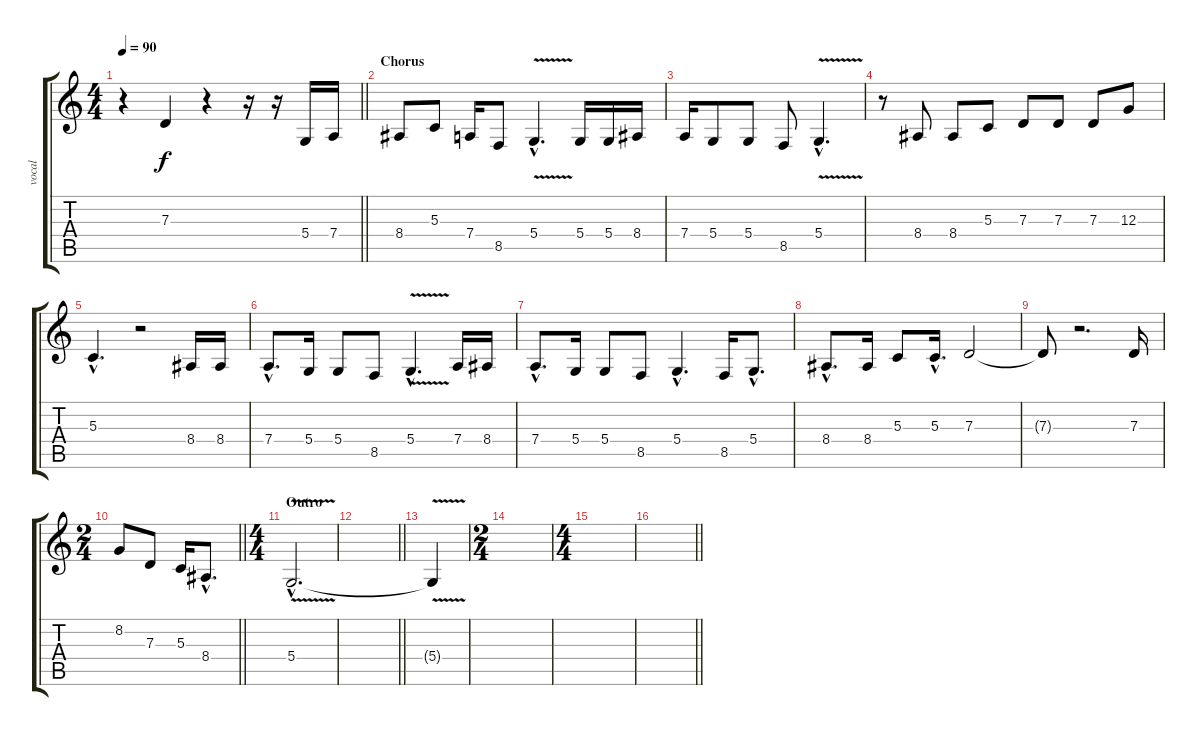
\track ("vocal" "vocal") {instrument lead6voice}
\staff {score tabs}
\tuning (E4 B3 G3 D3 A2 E2) {hide}
\ts (4 4)
\tempo 90
\clef g2
\barLineRight lightlight
\ks c
r.4{dy f} 7.3{t}.4 r.4 r.16 r.16 5.4.16 7.4.16 |
\section ("" "Chorus")
8.4.8 5.3.8 7.4.16 8.5.8 5.4{v hac}.4{d} 5.4.16 5.4.16 8.4.16 |
7.4.16 5.4.8 5.4.8 8.5.8 5.4{v hac}.4{d} |
r.8 8.4.8 8.4.8 5.3.8 7.3.8 7.3.8 7.3.8 12.3.8 |
5.3{hac}.4{d} r.2 8.4.16 8.4.16 |
7.4{hac}.8{d} 5.4.16 5.4.8 8.5.8 5.4{v hac}.4{d} 7.4.16 8.4.16 |
7.4{hac}.8{d} 5.4.16 5.4.8 8.5.8 5.4{hac}.4{d} 8.5.16 5.4{hac}.8{d} |
8.4{hac}.8{d} 8.4.16 5.3.8 5.3{hac}.16{d} 7.3.2 |
7.3{t}.8 r.2{d} 7.3.16 |
\ts (2 4)
\barLineRight lightlight
8.2.8 7.3.8 5.3.16 8.4{hac}.8{d} |
\ts (4 4)
\section ("" "Outro")
5.4{v hac}.2{d} |
\barLineRight lightlight
|
5.4{t}.4 |
\ts (2 4)
|
\ts (4 4)
|
\barLineRight lightlight
